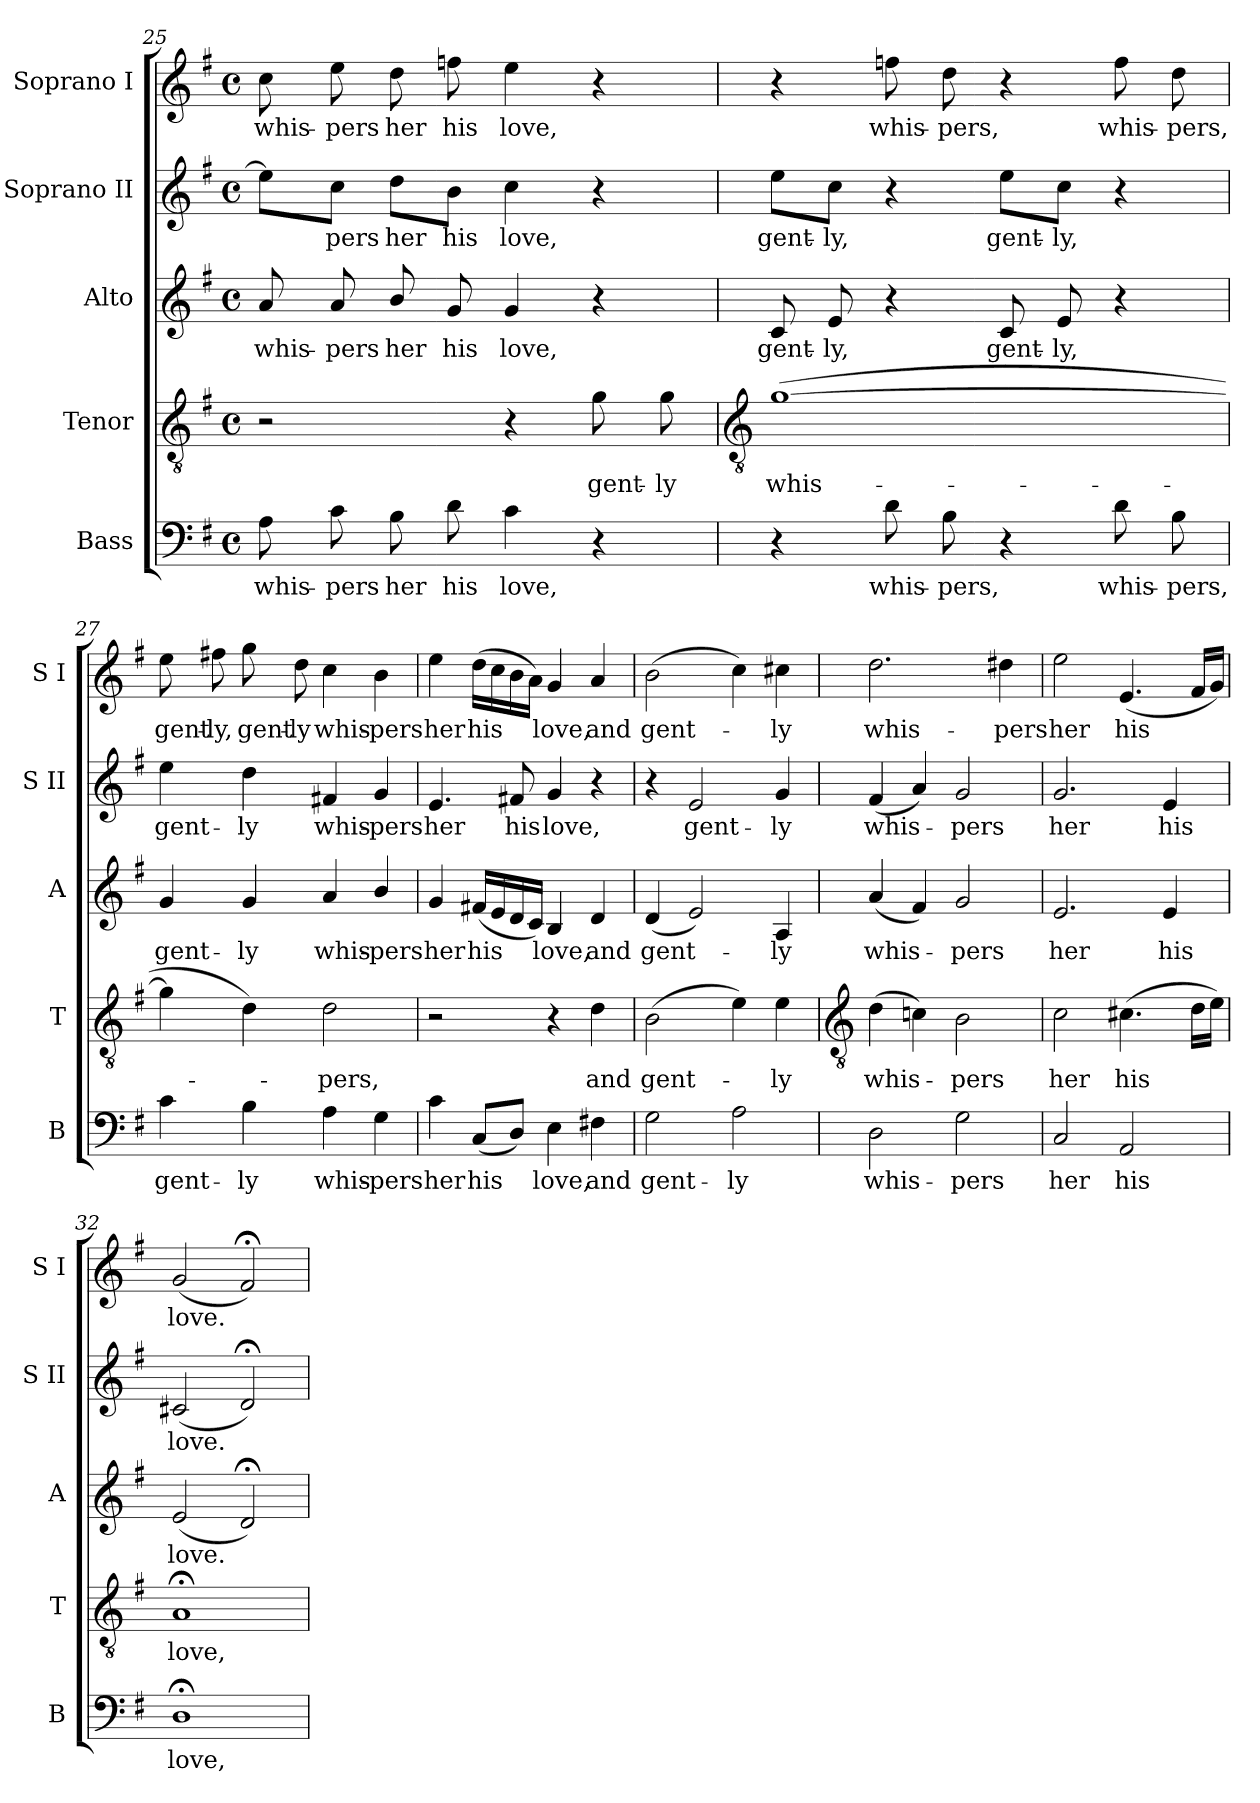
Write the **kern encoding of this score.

**kern	**text	**kern	**text	**kern	**text	**kern	**text	**kern	**text
*part5	*part5	*part4	*part4	*part3	*part3	*part2	*part2	*part1	*part1
*staff5	*staff5	*staff4	*staff4	*staff3	*staff3	*staff2	*staff2	*staff1	*staff1
*I"Bass	*	*I"Tenor	*	*I"Alto	*	*I"Soprano II	*	*I"Soprano I	*
*I'B	*	*I'T	*	*I'A	*	*I'S II	*	*I'S I	*
*clefF4	*	*clefGv2	*	*clefG2	*	*clefG2	*	*clefG2	*
*k[f#]	*	*k[f#]	*	*k[f#]	*	*k[f#]	*	*k[f#]	*
*G:	*	*G:	*	*G:	*	*G:	*	*G:	*
*M4/4	*	*M4/4	*	*M4/4	*	*M4/4	*	*M4/4	*
*met(c)	*	*met(c)	*	*met(c)	*	*met(c)	*	*met(c)	*
=25	=25	=25	=25	=25	=25	=25	=25	=25	=25
!	!LO:LY:b	!	!	!	!LO:LY:b	!	!	!	!LO:LY:b
8A	whis-	2r	.	8a	whis-	8ee\L]	.	8cc	whis-
!	!LO:LY:b	!	!	!	!LO:LY:b	!	!LO:LY:b	!	!LO:LY:b
8c	-pers	.	.	8a	-pers	8cc\J	pers	8ee	-pers
!	!LO:LY:b	!	!	!	!LO:LY:b	!	!LO:LY:b	!	!LO:LY:b
8B	her	.	.	8b/	her	8dd\L	her	8dd	her
!	!LO:LY:b	!	!	!	!LO:LY:b	!	!LO:LY:b	!	!LO:LY:b
8d	his	.	.	8g	his	8b\J	his	8ffn	his
!	!LO:LY:b	!	!	!	!LO:LY:b	!	!LO:LY:b	!	!LO:LY:b
4c	love,	4r	.	4g	love,	4cc	love,	4ee	love,
!	!	!	!LO:LY:b	!	!	!	!	!	!
4r	.	8g	gent-	4r	.	4r	.	4r	.
!	!	!	!LO:LY:b	!	!	!	!	!	!
.	.	8g	-ly	.	.	.	.	.	.
!!LO:LB:g=z
=26	=26	=26	=26	=26	=26	=26	=26	=26	=26
*	*	*clefGv2	*	*	*	*	*	*	*
!	!	!	!LO:LY:b	!	!LO:LY:b	!	!LO:LY:b	!	!
4r	.	(>[1g	whis-	8c	gent-	8ee\L	gent-	4r	.
!	!	!	!	!	!LO:LY:b	!	!LO:LY:b	!	!
.	.	.	.	8e	-ly,	8cc\J	-ly,	.	.
!	!LO:LY:b	!	!	!	!	!	!	!	!LO:LY:b
8d	whis-	.	.	4r	.	4r	.	8ffn	whis-
!	!LO:LY:b	!	!	!	!	!	!	!	!LO:LY:b
8B	-pers,	.	.	.	.	.	.	8dd	-pers,
!	!	!	!	!	!LO:LY:b	!	!LO:LY:b	!	!
4r	.	.	.	8c	gent-	8ee\L	gent-	4r	.
!	!	!	!	!	!LO:LY:b	!	!LO:LY:b	!	!
.	.	.	.	8e	-ly,	8cc\J	-ly,	.	.
!	!LO:LY:b	!	!	!	!	!	!	!	!LO:LY:b
8d	whis-	.	.	4r	.	4r	.	8ff	whis-
!	!LO:LY:b	!	!	!	!	!	!	!	!LO:LY:b
8B	-pers,	.	.	.	.	.	.	8dd	-pers,
=27	=27	=27	=27	=27	=27	=27	=27	=27	=27
!	!LO:LY:b	!	!	!	!LO:LY:b	!	!LO:LY:b	!	!LO:LY:b
4c	gent-	4g]	.	4g	gent-	4ee	gent-	8ee	gent-
!	!	!	!	!	!	!	!	!	!LO:LY:b
.	.	.	.	.	.	.	.	8ff#X	-ly,
!	!LO:LY:b	!	!	!	!LO:LY:b	!	!LO:LY:b	!	!LO:LY:b
4B	-ly	4d)	.	4g	-ly	4dd	-ly	8gg	gent-
!	!	!	!	!	!	!	!	!	!LO:LY:b
.	.	.	.	.	.	.	.	8dd	-ly
!	!LO:LY:b	!	!LO:LY:b	!	!LO:LY:b	!	!LO:LY:b	!	!LO:LY:b
4A	whis-	2d	pers,	4a	whis-	4f#X	whis-	4cc	whis-
!	!LO:LY:b	!	!	!	!LO:LY:b	!	!LO:LY:b	!	!LO:LY:b
4G	-pers	.	.	4b/	-pers	4g	-pers	4b	-pers
=28	=28	=28	=28	=28	=28	=28	=28	=28	=28
!	!LO:LY:b	!	!	!	!LO:LY:b	!	!LO:LY:b	!	!LO:LY:b
4c	her	2r	.	4g	her	4.e	her	4ee	her
!	!LO:LY:b	!	!	!	!LO:LY:b	!	!	!	!LO:LY:b
(<8CL	his	.	.	(<16f#XLL	his	.	.	(>16ddLL	his
.	.	.	.	16e	.	.	.	16cc	.
!	!	!	!	!	!	!	!LO:LY:b	!	!
8DJ)	.	.	.	16d	.	8f#X	his	16b	.
.	.	.	.	16cJJ)	.	.	.	16aJJ)	.
!	!LO:LY:b	!	!	!	!LO:LY:b	!	!LO:LY:b	!	!LO:LY:b
4E	love,	4r	.	4B	love,	4g	love,	4g	love,
!	!LO:LY:b	!	!LO:LY:b	!	!LO:LY:b	!	!	!	!LO:LY:b
4F#X	and	4d	and	4d	and	4r	.	4a	and
=29	=29	=29	=29	=29	=29	=29	=29	=29	=29
!	!LO:LY:b	!	!LO:LY:b	!	!LO:LY:b	!	!	!	!LO:LY:b
2G	gent-	(>2B	gent-	(<4d	gent-	4r	.	(>2b	gent-
!	!	!	!	!	!	!	!LO:LY:b	!	!
.	.	.	.	2e)	.	2e	gent-	.	.
!	!LO:LY:b	!	!	!	!	!	!	!	!
2A	-ly	4e)	.	.	.	.	.	4cc)	.
!	!	!	!LO:LY:b	!	!LO:LY:b	!	!LO:LY:b	!	!LO:LY:b
.	.	4e	ly	4A	ly	4g	-ly	4cc#X	ly
!!LO:LB:g=z
=30	=30	=30	=30	=30	=30	=30	=30	=30	=30
*	*	*clefGv2	*	*	*	*	*	*	*
!	!LO:LY:b	!	!LO:LY:b	!	!LO:LY:b	!	!LO:LY:b	!	!LO:LY:b
2D	whis-	(>4d	whis-	(<4a	whis-	(<4f#	whis-	2.dd	whis-
.	.	4cn)	.	4f#)	.	4a)	.	.	.
!	!LO:LY:b	!	!LO:LY:b	!	!LO:LY:b	!	!LO:LY:b	!	!
2G	-pers	2B	pers	2g	pers	2g	pers	.	.
!	!	!	!	!	!	!	!	!	!LO:LY:b
.	.	.	.	.	.	.	.	4dd#X	-pers
=31	=31	=31	=31	=31	=31	=31	=31	=31	=31
!	!LO:LY:b	!	!LO:LY:b	!	!LO:LY:b	!	!LO:LY:b	!	!LO:LY:b
2C	her	2c	her	2.e	her	2.g	her	2ee	her
!	!LO:LY:b	!	!LO:LY:b	!	!	!	!	!	!LO:LY:b
2AA	his	(>4.c#X	his	.	.	.	.	(<4.e	his
!	!	!	!	!	!LO:LY:b	!	!LO:LY:b	!	!
.	.	.	.	4e	his	4e	his	.	.
.	.	16dLL	.	.	.	.	.	16f#LL	.
.	.	16eJJ)	.	.	.	.	.	16gJJ)	.
=32	=32	=32	=32	=32	=32	=32	=32	=32	=32
!	!LO:LY:b	!	!LO:LY:b	!	!LO:LY:b	!	!LO:LY:b	!	!LO:LY:b
1D;<	love,	1A;<	love,	(<2e	love.	(<2c#X	love.	(<2g	love.
.	.	.	.	2d;<)	.	2d;<)	.	2f#;<)	.
=	=	=	=	=	=	=	=	=	=
*-	*-	*-	*-	*-	*-	*-	*-	*-	*-
